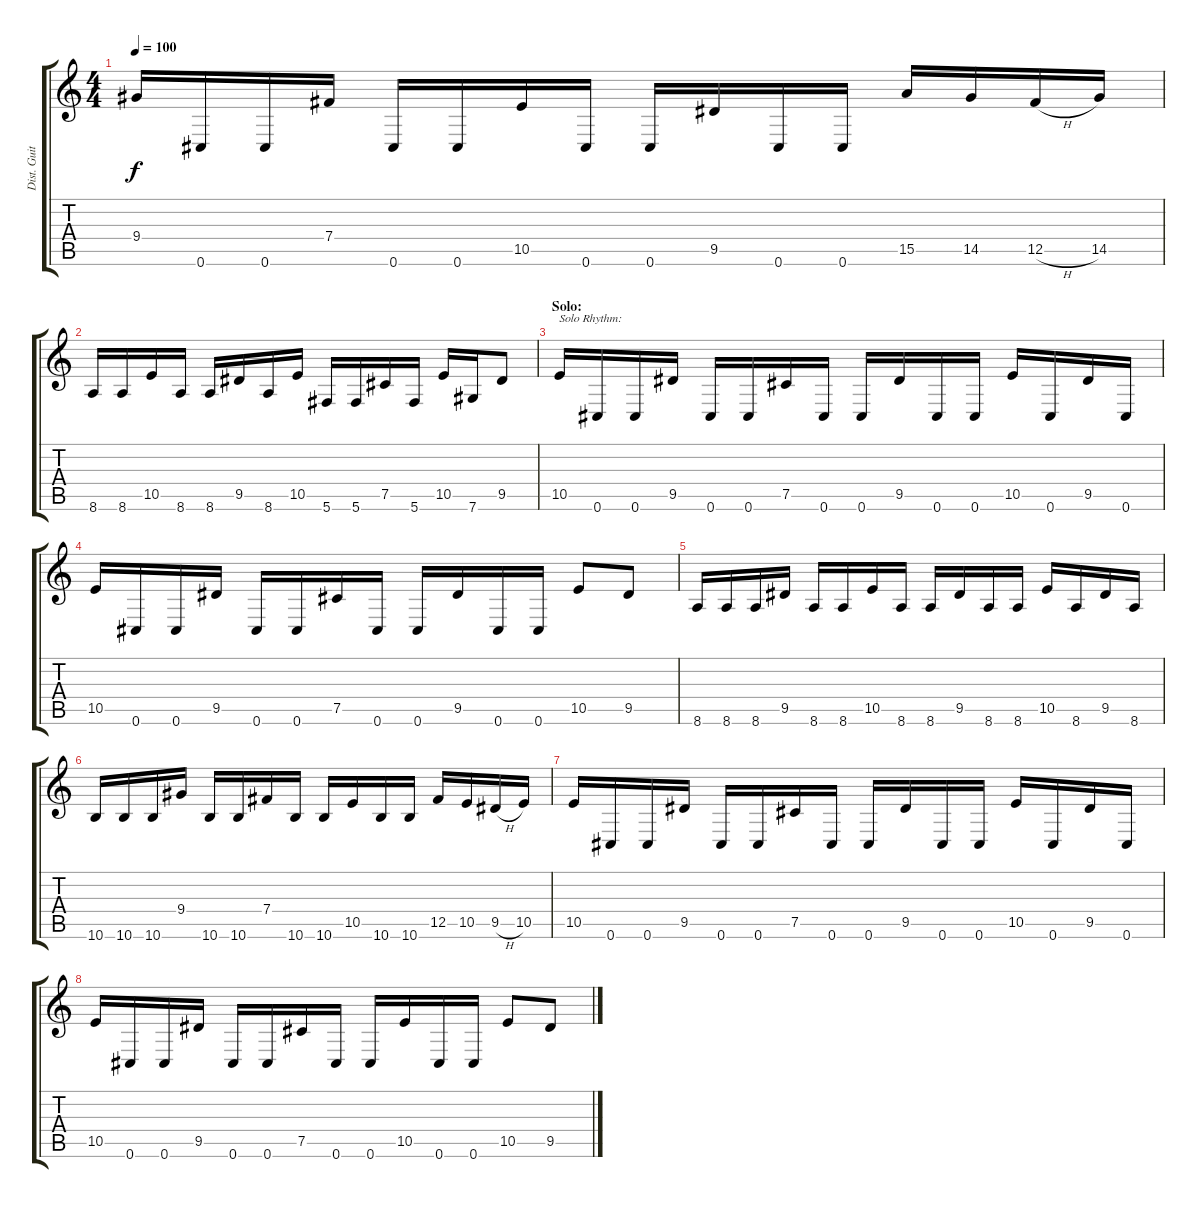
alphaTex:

\track ("Dist. Guitar 1" "Dist. Guit") {instrument distortionguitar}
\staff {score tabs}
\tuning (Db4 Ab3 E3 B2 Gb2 Db2) {hide}
\ts (4 4)
\tempo 100
\clef g2
\ks c
9.4.16{dy f} 0.6.16 0.6.16 7.4.16 0.6.16 0.6.16 10.5.16 0.6.16 0.6.16 9.5.16 0.6.16 0.6.16 15.5.16 14.5.16 12.5{h}.16 14.5.16 |
8.6.16 8.6.16 10.5.16 8.6.16 8.6.16 9.5.16 8.6.16 10.5.16 5.6.16 5.6.16 7.5.16 5.6.16 10.5.16 7.6.16 9.5.8 |
\section ("" "Solo:")
10.5.16{txt "Solo Rhythm:"} 0.6.16 0.6.16 9.5.16 0.6.16 0.6.16 7.5.16 0.6.16 0.6.16 9.5.16 0.6.16 0.6.16 10.5.16 0.6.16 9.5.16 0.6.16 |
10.5.16 0.6.16 0.6.16 9.5.16 0.6.16 0.6.16 7.5.16 0.6.16 0.6.16 9.5.16 0.6.16 0.6.16 10.5.8 9.5.8 |
8.6.16 8.6.16 8.6.16 9.5.16 8.6.16 8.6.16 10.5.16 8.6.16 8.6.16 9.5.16 8.6.16 8.6.16 10.5.16 8.6.16 9.5.16 8.6.16 |
10.6.16 10.6.16 10.6.16 9.4.16 10.6.16 10.6.16 7.4.16 10.6.16 10.6.16 10.5.16 10.6.16 10.6.16 12.5.16 10.5.16 9.5{h}.16 10.5.16 |
10.5.16 0.6.16 0.6.16 9.5.16 0.6.16 0.6.16 7.5.16 0.6.16 0.6.16 9.5.16 0.6.16 0.6.16 10.5.16 0.6.16 9.5.16 0.6.16 |
10.5.16 0.6.16 0.6.16 9.5.16 0.6.16 0.6.16 7.5.16 0.6.16 0.6.16 10.5.16 0.6.16 0.6.16 10.5.8 9.5.8
